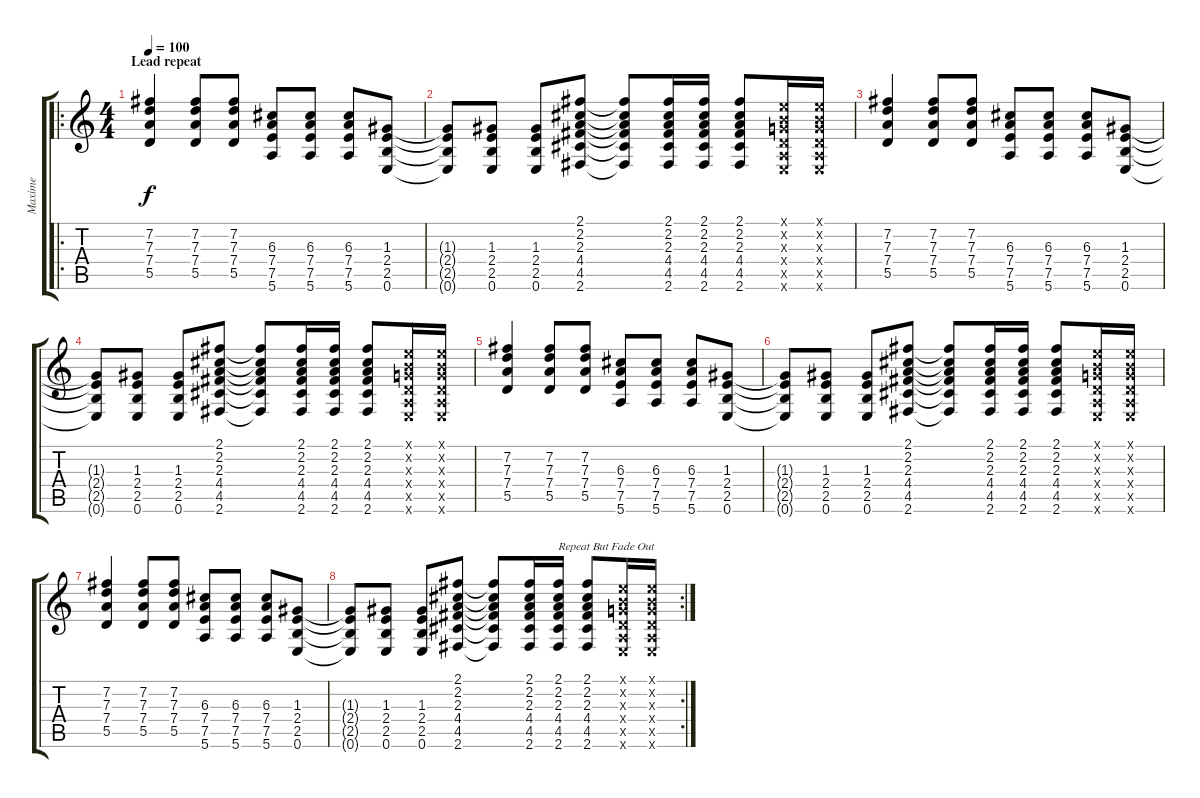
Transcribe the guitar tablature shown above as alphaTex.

\track ("Maxime" "Maxime") {instrument distortionguitar}
\staff {score tabs}
\tuning (E4 B3 G3 D3 A2 E2) {hide}
\ro
\ts (4 4)
\section ("" "Lead repeat")
\tempo 100
\clef g2
\ks c
(7.2 7.3 7.4 5.5).4{dy f} (7.2 7.3 7.4 5.5).8 (7.2 7.3 7.4 5.5).8 (6.3 7.4 7.5 5.6).8 (6.3 7.4 7.5 5.6).8 (6.3 7.4 7.5 5.6).8 (1.3 2.4 2.5 0.6).8 |
(1.3{t} 2.4{t} 2.5{t} 0.6{t}).8 (1.3 2.4 2.5 0.6).8 (1.3 2.4 2.5 0.6).8 (2.1 2.2 2.3 4.4 4.5 2.6).8 (2.1{t} 2.2{t} 2.3{t} 4.4{t} 4.5{t} 2.6{t}).8 (2.1 2.2 2.3 4.4 4.5 2.6).16 (2.1 2.2 2.3 4.4 4.5 2.6).16 (2.1 2.2 2.3 4.4 4.5 2.6).8 (0.1{x} 0.2{x} 0.3{x} 0.4{x} 0.5{x} 0.6{x}).16 (0.1{x} 0.2{x} 0.3{x} 0.4{x} 0.5{x} 0.6{x}).16 |
(7.2 7.3 7.4 5.5).4 (7.2 7.3 7.4 5.5).8 (7.2 7.3 7.4 5.5).8 (6.3 7.4 7.5 5.6).8 (6.3 7.4 7.5 5.6).8 (6.3 7.4 7.5 5.6).8 (1.3 2.4 2.5 0.6).8 |
(1.3{t} 2.4{t} 2.5{t} 0.6{t}).8 (1.3 2.4 2.5 0.6).8 (1.3 2.4 2.5 0.6).8 (2.1 2.2 2.3 4.4 4.5 2.6).8 (2.1{t} 2.2{t} 2.3{t} 4.4{t} 4.5{t} 2.6{t}).8 (2.1 2.2 2.3 4.4 4.5 2.6).16 (2.1 2.2 2.3 4.4 4.5 2.6).16 (2.1 2.2 2.3 4.4 4.5 2.6).8 (0.1{x} 0.2{x} 0.3{x} 0.4{x} 0.5{x} 0.6{x}).16 (0.1{x} 0.2{x} 0.3{x} 0.4{x} 0.5{x} 0.6{x}).16 |
(7.2 7.3 7.4 5.5).4 (7.2 7.3 7.4 5.5).8 (7.2 7.3 7.4 5.5).8 (6.3 7.4 7.5 5.6).8 (6.3 7.4 7.5 5.6).8 (6.3 7.4 7.5 5.6).8 (1.3 2.4 2.5 0.6).8 |
(1.3{t} 2.4{t} 2.5{t} 0.6{t}).8 (1.3 2.4 2.5 0.6).8 (1.3 2.4 2.5 0.6).8 (2.1 2.2 2.3 4.4 4.5 2.6).8 (2.1{t} 2.2{t} 2.3{t} 4.4{t} 4.5{t} 2.6{t}).8 (2.1 2.2 2.3 4.4 4.5 2.6).16 (2.1 2.2 2.3 4.4 4.5 2.6).16 (2.1 2.2 2.3 4.4 4.5 2.6).8 (0.1{x} 0.2{x} 0.3{x} 0.4{x} 0.5{x} 0.6{x}).16 (0.1{x} 0.2{x} 0.3{x} 0.4{x} 0.5{x} 0.6{x}).16 |
(7.2 7.3 7.4 5.5).4 (7.2 7.3 7.4 5.5).8 (7.2 7.3 7.4 5.5).8 (6.3 7.4 7.5 5.6).8 (6.3 7.4 7.5 5.6).8 (6.3 7.4 7.5 5.6).8 (1.3 2.4 2.5 0.6).8 |
\rc 2
(1.3{t} 2.4{t} 2.5{t} 0.6{t}).8 (1.3 2.4 2.5 0.6).8 (1.3 2.4 2.5 0.6).8 (2.1 2.2 2.3 4.4 4.5 2.6).8 (2.1{t} 2.2{t} 2.3{t} 4.4{t} 4.5{t} 2.6{t}).8 (2.1 2.2 2.3 4.4 4.5 2.6).16 (2.1 2.2 2.3 4.4 4.5 2.6).16{txt "Repeat But Fade Out"} (2.1 2.2 2.3 4.4 4.5 2.6).8 (0.1{x} 0.2{x} 0.3{x} 0.4{x} 0.5{x} 0.6{x}).16 (0.1{x} 0.2{x} 0.3{x} 0.4{x} 0.5{x} 0.6{x}).16
